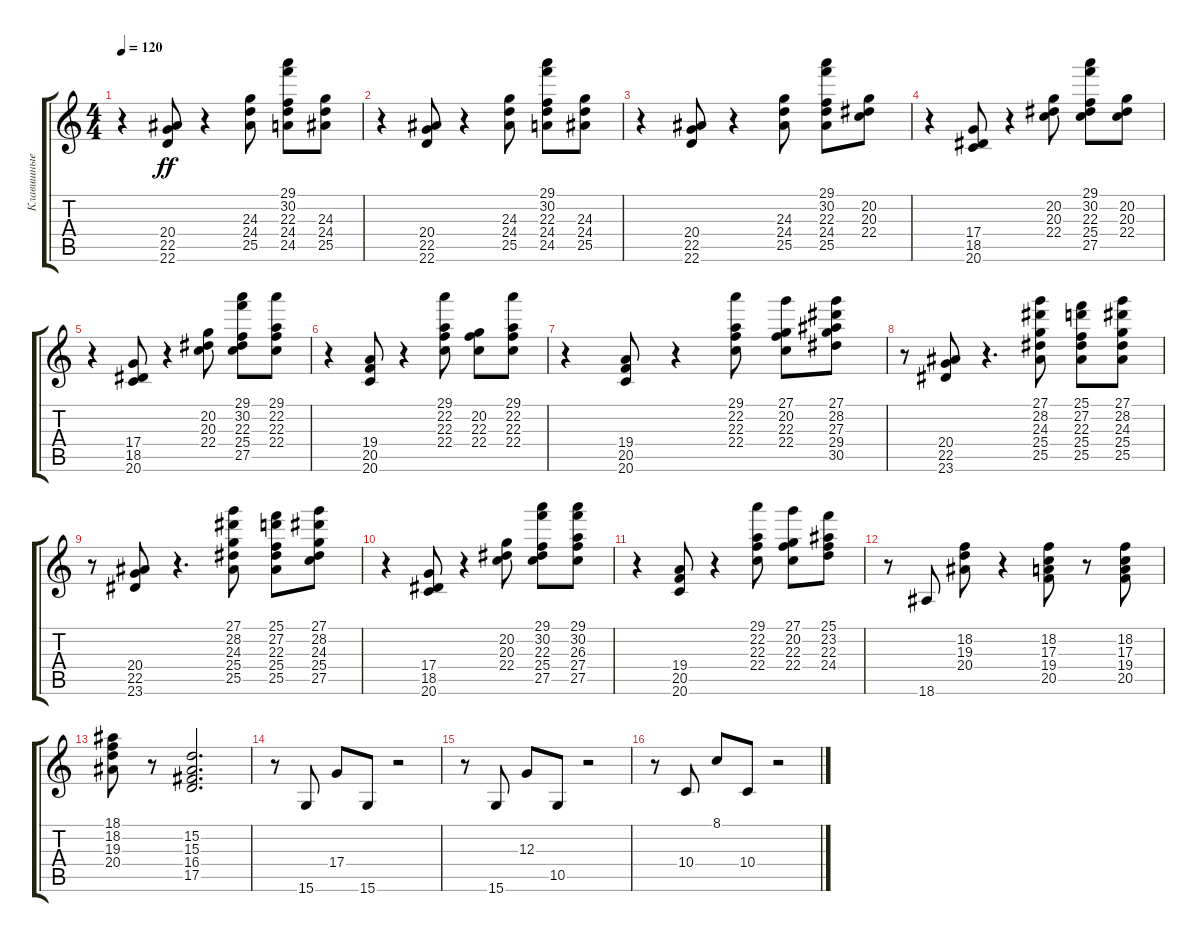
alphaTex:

\track ("Клавишные 3" "Клавишные ") {instrument harpsichord}
\staff {score tabs}
\tuning (E4 B3 G3 D3 A2 E2) {hide}
\ts (4 4)
\tempo 120
\clef g2
\ks c
r.4{dy ff} (20.4 22.5 22.6).8 r.4 (24.3 24.4 25.5).8 (29.1 30.2 22.3 24.4 24.5).8 (24.3 24.4 25.5).8 |
r.4 (20.4 22.5 22.6).8 r.4 (24.3 24.4 25.5).8 (29.1 30.2 22.3 24.4 24.5).8 (24.3 24.4 25.5).8 |
r.4 (20.4 22.5 22.6).8 r.4 (24.3 24.4 25.5).8 (29.1 30.2 22.3 24.4 25.5).8 (20.2 20.3 22.4).8 |
r.4 (17.4 18.5 20.6).8 r.4 (20.2 20.3 22.4).8 (29.1 30.2 22.3 25.4 27.5).8 (20.2 20.3 22.4).8 |
r.4 (17.4 18.5 20.6).8 r.4 (20.2 20.3 22.4).8 (29.1 30.2 22.3 25.4 27.5).8 (29.1 22.2 22.3 22.4).8 |
r.4 (19.4 20.5 20.6).8 r.4 (29.1 22.2 22.3 22.4).8 (20.2 22.3 22.4).8 (29.1 22.2 22.3 22.4).8 |
r.4 (19.4 20.5 20.6).8 r.4 (29.1 22.2 22.3 22.4).8 (27.1 20.2 22.3 22.4).8 (27.1 28.2 27.3 29.4 30.5).8 |
r.8 (20.4 22.5 23.6).8 r.4{d} (27.1 28.2 24.3 25.4 25.5).8 (25.1 27.2 22.3 25.4 25.5).8 (27.1 28.2 24.3 25.4 25.5).8 |
r.8 (20.4 22.5 23.6).8 r.4{d} (27.1 28.2 24.3 25.4 25.5).8 (25.1 27.2 22.3 25.4 25.5).8 (27.1 28.2 24.3 25.4 27.5).8 |
r.4 (17.4 18.5 20.6).8 r.4 (20.2 20.3 22.4).8 (29.1 30.2 22.3 25.4 27.5).8 (29.1 30.2 26.3 27.4 27.5).8 |
r.4 (19.4 20.5 20.6).8 r.4 (29.1 22.2 22.3 22.4).8 (27.1 20.2 22.3 22.4).8 (25.1 23.2 22.3 24.4).8 |
r.8 18.6.8 (18.2 19.3 20.4).8 r.4 (18.2 17.3 19.4 20.5).8 r.8 (18.2 17.3 19.4 20.5).8 |
(18.1 18.2 19.3 20.4).8 r.8 (15.2 15.3 16.4 17.5).2{d} |
r.8 15.6.8 17.4.8 15.6.8 r.2 |
r.8 15.6.8 12.3.8 10.5.8 r.2 |
r.8 10.4.8 8.1.8 10.4.8 r.2
